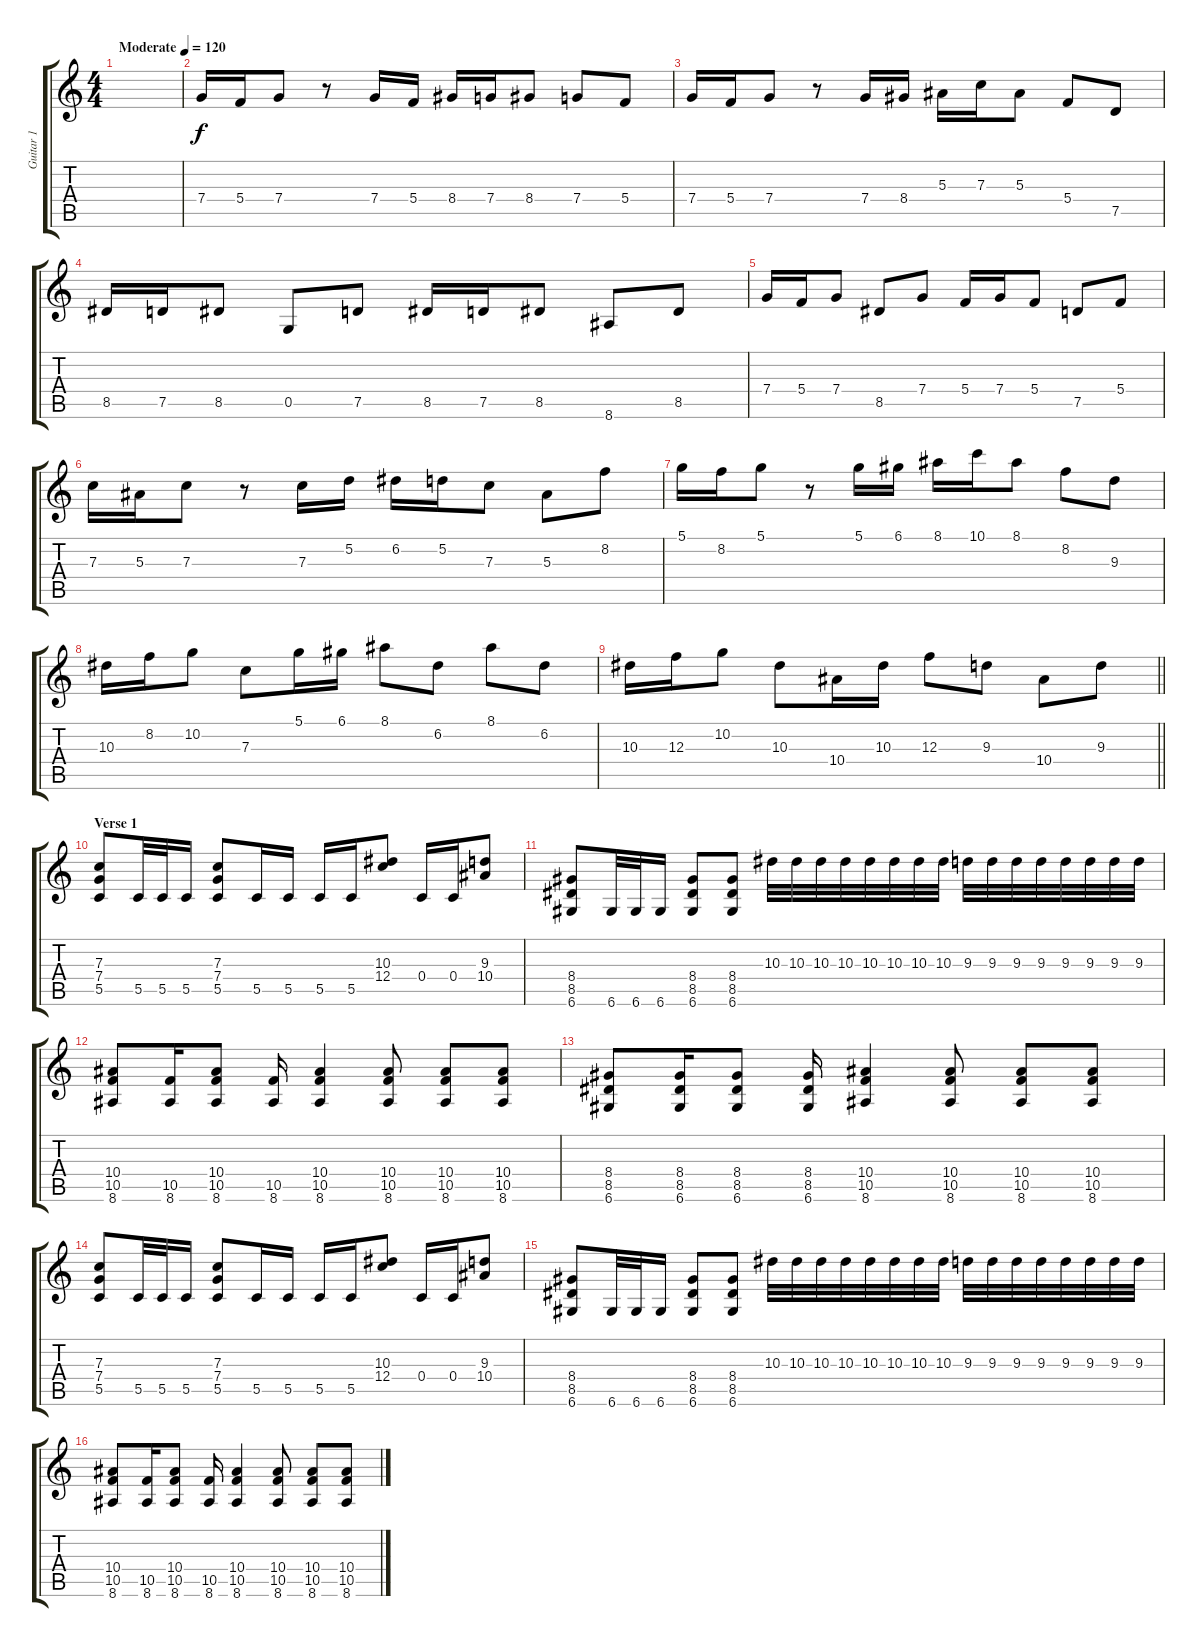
\track ("Guitar 1" "Guitar 1") {instrument distortionguitar}
\staff {score tabs}
\tuning (D4 A3 F3 C3 G2 D2) {hide}
\ts (4 4)
\tempo (120 "Moderate")
\clef g2
\ks c
|
7.4.16 5.4.16 7.4.8 r.8 7.4.16 5.4.16 8.4.16 7.4.16 8.4.8 7.4.8 5.4.8 |
7.4.16 5.4.16 7.4.8 r.8 7.4.16 8.4.16 5.3.16 7.3.16 5.3.8 5.4.8 7.5.8 |
8.5.16 7.5.16 8.5.8 0.5.8 7.5.8 8.5.16 7.5.16 8.5.8 8.6.8 8.5.8 |
7.4.16 5.4.16 7.4.8 8.5.8 7.4.8 5.4.16 7.4.16 5.4.8 7.5.8 5.4.8 |
7.3.16 5.3.16 7.3.8 r.8 7.3.16 5.2.16 6.2.16 5.2.16 7.3.8 5.3.8 8.2.8 |
5.1.16 8.2.16 5.1.8 r.8 5.1.16 6.1.16 8.1.16 10.1.16 8.1.8 8.2.8 9.3.8 |
10.3.16 8.2.16 10.2.8 7.3.8 5.1.16 6.1.16 8.1.8 6.2.8 8.1.8 6.2.8 |
\barLineRight lightlight
10.3.16 12.3.16 10.2.8 10.3.8 10.4.16 10.3.16 12.3.8 9.3.8 10.4.8 9.3.8 |
\section ("" "Verse 1")
(7.3 7.4 5.5).8 5.5.32 5.5.32 5.5.16 (7.3 7.4 5.5).8 5.5.16 5.5.16 5.5.16 5.5.16 (10.3 12.4).8 0.4.16 0.4.16 (9.3 10.4).8 |
(8.4 8.5 6.6).8 6.6.32 6.6.32 6.6.16 (8.4 8.5 6.6).8 (8.4 8.5 6.6).8 10.3.32 10.3.32 10.3.32 10.3.32 10.3.32 10.3.32 10.3.32 10.3.32 9.3.32 9.3.32 9.3.32 9.3.32 9.3.32 9.3.32 9.3.32 9.3.32 |
(10.4 10.5 8.6).8 (10.5 8.6).16 (10.4 10.5 8.6).8 (10.5 8.6).16 (10.4 10.5 8.6).4 (10.4 10.5 8.6).8 (10.4 10.5 8.6).8 (10.4 10.5 8.6).8 |
(8.4 8.5 6.6).8 (8.4 8.5 6.6).16 (8.4 8.5 6.6).8 (8.4 8.5 6.6).16 (10.4 10.5 8.6).4 (10.4 10.5 8.6).8 (10.4 10.5 8.6).8 (10.4 10.5 8.6).8 |
(7.3 7.4 5.5).8 5.5.32 5.5.32 5.5.16 (7.3 7.4 5.5).8 5.5.16 5.5.16 5.5.16 5.5.16 (10.3 12.4).8 0.4.16 0.4.16 (9.3 10.4).8 |
(8.4 8.5 6.6).8 6.6.32 6.6.32 6.6.16 (8.4 8.5 6.6).8 (8.4 8.5 6.6).8 10.3.32 10.3.32 10.3.32 10.3.32 10.3.32 10.3.32 10.3.32 10.3.32 9.3.32 9.3.32 9.3.32 9.3.32 9.3.32 9.3.32 9.3.32 9.3.32 |
(10.4 10.5 8.6).8 (10.5 8.6).16 (10.4 10.5 8.6).8 (10.5 8.6).16 (10.4 10.5 8.6).4 (10.4 10.5 8.6).8 (10.4 10.5 8.6).8 (10.4 10.5 8.6).8
